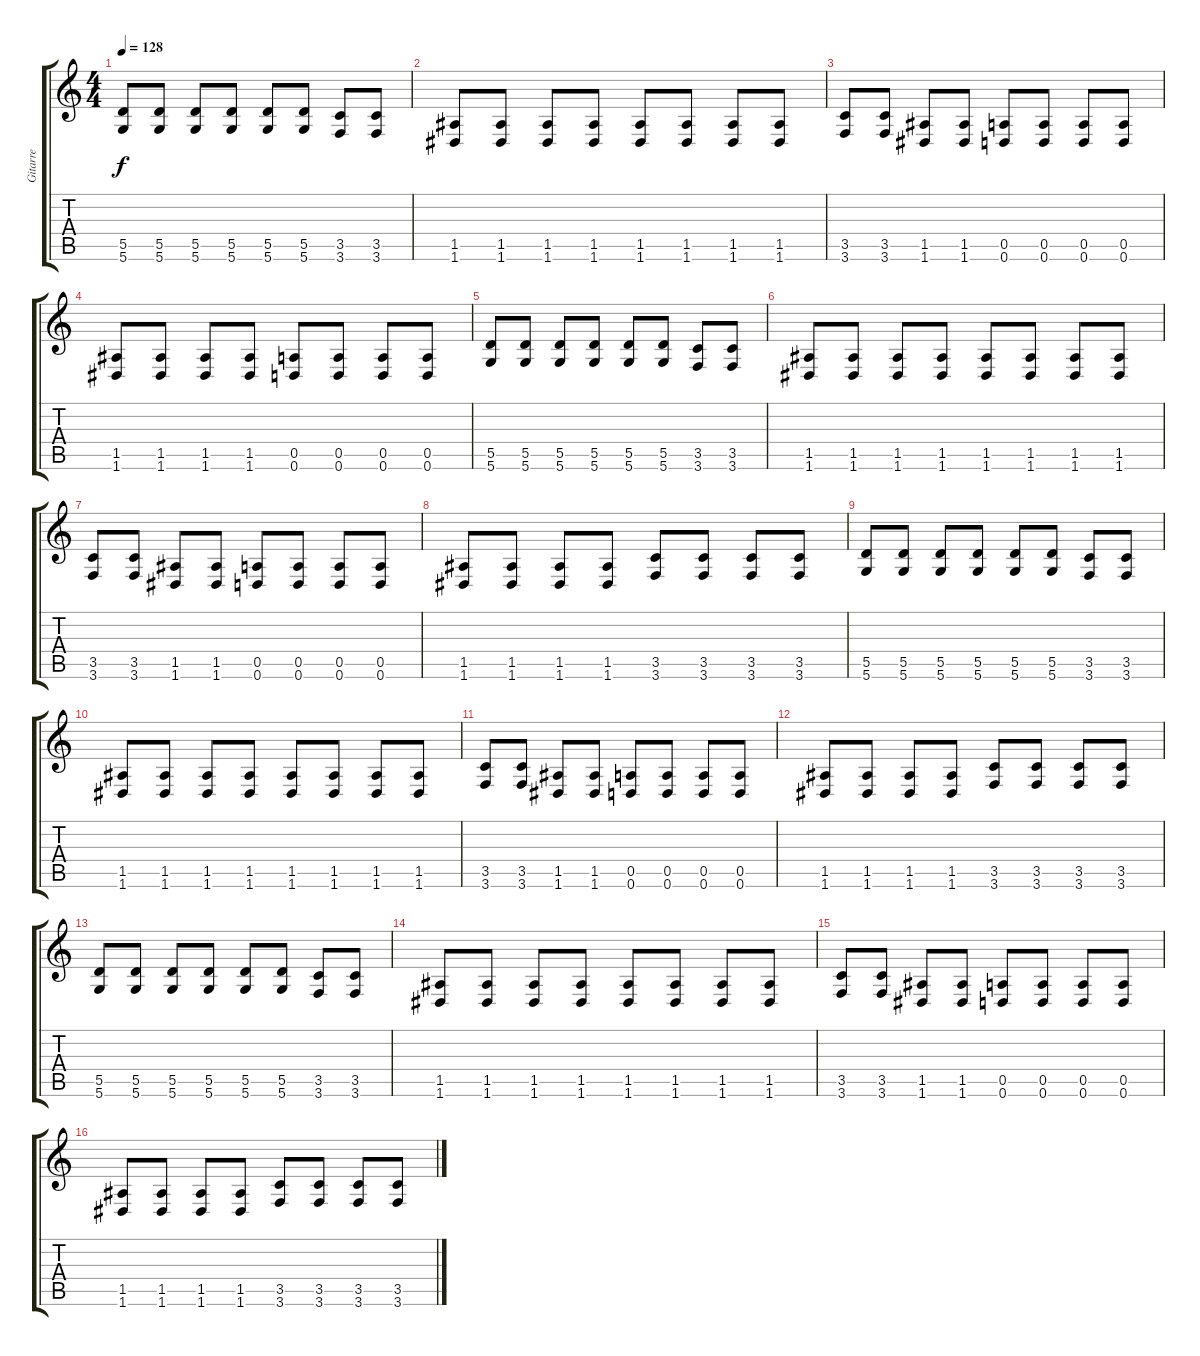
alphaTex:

\track ("Gitarre" "Gitarre") {instrument distortionguitar}
\staff {score tabs}
\tuning (E4 B3 G3 D3 A2 D2) {hide}
\ts (4 4)
\tempo 128
\clef g2
\ks c
(5.5 5.6).8{dy f} (5.5 5.6).8 (5.5 5.6).8 (5.5 5.6).8 (5.5 5.6).8 (5.5 5.6).8 (3.5 3.6).8 (3.5 3.6).8 |
(1.5 1.6).8 (1.5 1.6).8 (1.5 1.6).8 (1.5 1.6).8 (1.5 1.6).8 (1.5 1.6).8 (1.5 1.6).8 (1.5 1.6).8 |
(3.5 3.6).8 (3.5 3.6).8 (1.5 1.6).8 (1.5 1.6).8 (0.5 0.6).8 (0.5 0.6).8 (0.5 0.6).8 (0.5 0.6).8 |
(1.5 1.6).8 (1.5 1.6).8 (1.5 1.6).8 (1.5 1.6).8 (0.5 0.6).8 (0.5 0.6).8 (0.5 0.6).8 (0.5 0.6).8 |
(5.5 5.6).8 (5.5 5.6).8 (5.5 5.6).8 (5.5 5.6).8 (5.5 5.6).8 (5.5 5.6).8 (3.5 3.6).8 (3.5 3.6).8 |
(1.5 1.6).8 (1.5 1.6).8 (1.5 1.6).8 (1.5 1.6).8 (1.5 1.6).8 (1.5 1.6).8 (1.5 1.6).8 (1.5 1.6).8 |
(3.5 3.6).8 (3.5 3.6).8 (1.5 1.6).8 (1.5 1.6).8 (0.5 0.6).8 (0.5 0.6).8 (0.5 0.6).8 (0.5 0.6).8 |
(1.5 1.6).8 (1.5 1.6).8 (1.5 1.6).8 (1.5 1.6).8 (3.5 3.6).8 (3.5 3.6).8 (3.5 3.6).8 (3.5 3.6).8 |
(5.5 5.6).8 (5.5 5.6).8 (5.5 5.6).8 (5.5 5.6).8 (5.5 5.6).8 (5.5 5.6).8 (3.5 3.6).8 (3.5 3.6).8 |
(1.5 1.6).8 (1.5 1.6).8 (1.5 1.6).8 (1.5 1.6).8 (1.5 1.6).8 (1.5 1.6).8 (1.5 1.6).8 (1.5 1.6).8 |
(3.5 3.6).8 (3.5 3.6).8 (1.5 1.6).8 (1.5 1.6).8 (0.5 0.6).8 (0.5 0.6).8 (0.5 0.6).8 (0.5 0.6).8 |
(1.5 1.6).8 (1.5 1.6).8 (1.5 1.6).8 (1.5 1.6).8 (3.5 3.6).8 (3.5 3.6).8 (3.5 3.6).8 (3.5 3.6).8 |
(5.5 5.6).8 (5.5 5.6).8 (5.5 5.6).8 (5.5 5.6).8 (5.5 5.6).8 (5.5 5.6).8 (3.5 3.6).8 (3.5 3.6).8 |
(1.5 1.6).8 (1.5 1.6).8 (1.5 1.6).8 (1.5 1.6).8 (1.5 1.6).8 (1.5 1.6).8 (1.5 1.6).8 (1.5 1.6).8 |
(3.5 3.6).8 (3.5 3.6).8 (1.5 1.6).8 (1.5 1.6).8 (0.5 0.6).8 (0.5 0.6).8 (0.5 0.6).8 (0.5 0.6).8 |
(1.5 1.6).8 (1.5 1.6).8 (1.5 1.6).8 (1.5 1.6).8 (3.5 3.6).8 (3.5 3.6).8 (3.5 3.6).8 (3.5 3.6).8
